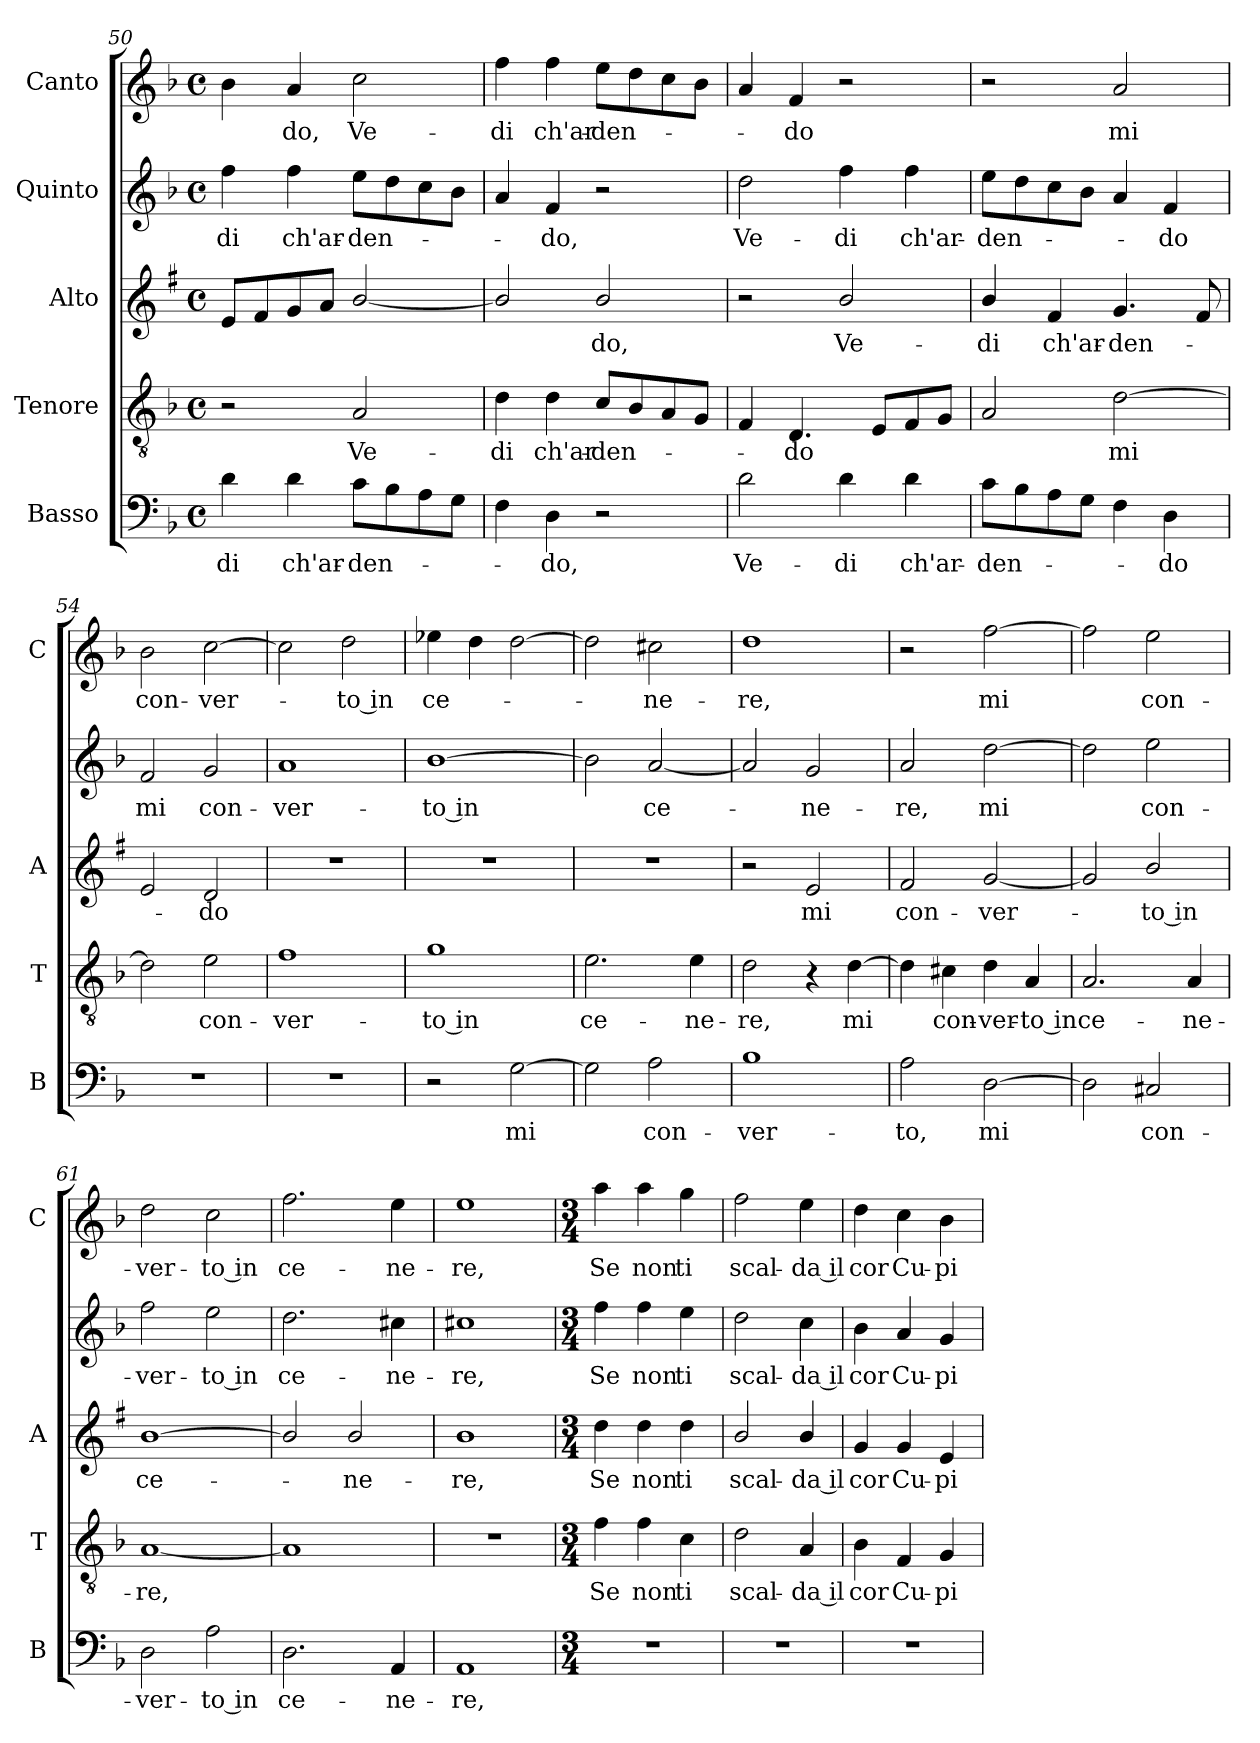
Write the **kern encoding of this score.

**kern	**text	**kern	**text	**kern	**text	**kern	**text	**kern	**text
*part5	*part5	*part4	*part4	*part3	*part3	*part2	*part2	*part1	*part1
*staff5	*staff5	*staff4	*staff4	*staff3	*staff3	*staff2	*staff2	*staff1	*staff1
*I"Basso	*	*I"Tenore	*	*I"Alto	*	*I"Quinto	*	*I"Canto	*
*I'B	*	*I'T	*	*I'A	*	*	*	*I'C	*
*clefF4	*	*clefGv2	*	*clefG2	*	*clefG2	*	*clefG2	*
*	*	*	*	*ITrd1c2	*	*	*	*	*
*k[b-]	*	*k[b-]	*	*k[b-]	*	*k[b-]	*	*k[b-]	*
*F:	*	*F:	*	*F:	*	*F:	*	*F:	*
*M4/4	*	*M4/4	*	*M4/4	*	*M4/4	*	*M4/4	*
*met(c)	*	*met(c)	*	*met(c)	*	*met(c)	*	*met(c)	*
=50	=50	=50	=50	=50	=50	=50	=50	=50	=50
!	!LO:LY:b	!	!	!	!	!	!LO:LY:b	!	!
4d\	-di	2r	.	8d/L	.	4ff\	-di	4b-\	.
.	.	.	.	8e/	.	.	.	.	.
!	!LO:LY:b	!	!	!	!	!	!LO:LY:b	!	!LO:LY:b
4d\	ch'ar-	.	.	8f/	.	4ff\	ch'ar-	4a/	-do,
.	.	.	.	8g/J	.	.	.	.	.
!	!LO:LY:b	!	!LO:LY:b	!	!	!	!LO:LY:b	!	!LO:LY:b
8c\L	-den-	2A/	Ve-	[2a/	.	8ee\L	-den-	2cc\	Ve-
8B-\	.	.	.	.	.	8dd\	.	.	.
8A\	.	.	.	.	.	8cc\	.	.	.
8G\J	.	.	.	.	.	8b-\J	.	.	.
!!LO:LB:g=z
=51	=51	=51	=51	=51	=51	=51	=51	=51	=51
!	!	!	!LO:LY:b	!	!	!	!	!	!LO:LY:b
4F\	.	4d\	-di	2a/]	.	4a/	.	4ff\	-di
!	!LO:LY:b	!	!LO:LY:b	!	!	!	!LO:LY:b	!	!LO:LY:b
4D\	-do,	4d\	ch'ar-	.	.	4f/	-do,	4ff\	ch'ar-
!	!	!	!LO:LY:b	!	!LO:LY:b	!	!	!	!LO:LY:b
2r	.	8c/L	-den-	2a/	-do,	2r	.	8ee\L	-den-
.	.	8B-/	.	.	.	.	.	8dd\	.
.	.	8A/	.	.	.	.	.	8cc\	.
.	.	8G/J	.	.	.	.	.	8b-\J	.
=52	=52	=52	=52	=52	=52	=52	=52	=52	=52
!	!LO:LY:b	!	!	!	!	!	!LO:LY:b	!	!
2d\	Ve-	4F/	.	2r	.	2dd\	Ve-	4a/	.
!	!	!	!LO:LY:b	!	!	!	!	!	!LO:LY:b
.	.	4.D/	-do	.	.	.	.	4f/	-do
!	!LO:LY:b	!	!	!	!LO:LY:b	!	!LO:LY:b	!	!
4d\	-di	.	.	2a/	Ve-	4ff\	-di	2r	.
.	.	8E/L	.	.	.	.	.	.	.
!	!LO:LY:b	!	!	!	!	!	!LO:LY:b	!	!
4d\	ch'ar-	8F/	.	.	.	4ff\	ch'ar-	.	.
.	.	8G/J	.	.	.	.	.	.	.
=53	=53	=53	=53	=53	=53	=53	=53	=53	=53
!	!LO:LY:b	!	!	!	!LO:LY:b	!	!LO:LY:b	!	!
8c\L	-den-	2A/	.	4a/	-di	8ee\L	-den-	2r	.
8B-\	.	.	.	.	.	8dd\	.	.	.
!	!	!	!	!	!LO:LY:b	!	!	!	!
8A\	.	.	.	4e/	ch'ar-	8cc\	.	.	.
8G\J	.	.	.	.	.	8b-\J	.	.	.
!	!	!	!LO:LY:b	!	!LO:LY:b	!	!	!	!LO:LY:b
4F\	.	[2d\	mi	4.f/	-den-	4a/	.	2a/	mi
!	!LO:LY:b	!	!	!	!	!	!LO:LY:b	!	!
4D\	-do	.	.	.	.	4f/	-do	.	.
.	.	.	.	8e/	.	.	.	.	.
=54	=54	=54	=54	=54	=54	=54	=54	=54	=54
!	!	!	!	!	!	!	!LO:LY:b	!	!LO:LY:b
1r	.	2d\]	.	2d/	.	2f/	mi	2b-\	con-
!	!	!	!LO:LY:b	!	!LO:LY:b	!	!LO:LY:b	!	!LO:LY:b
.	.	2e\	con-	2c/	-do	2g/	con-	[2cc\	-ver-
=55	=55	=55	=55	=55	=55	=55	=55	=55	=55
!	!	!	!LO:LY:b	!	!	!	!LO:LY:b	!	!
1r	.	1f	-ver-	1r	.	1a	-ver-	2cc\]	.
!	!	!	!	!	!	!	!	!	!LO:LY:b
.	.	.	.	.	.	.	.	2dd\	-to in
=56	=56	=56	=56	=56	=56	=56	=56	=56	=56
!	!	!	!LO:LY:b	!	!	!	!LO:LY:b	!	!LO:LY:b
2r	.	1g	-to in	1r	.	[1b-	-to in	4ee-X\	ce-
.	.	.	.	.	.	.	.	4dd\	.
!	!LO:LY:b	!	!	!	!	!	!	!	!
[2G\	mi	.	.	.	.	.	.	[2dd\	.
=57	=57	=57	=57	=57	=57	=57	=57	=57	=57
!	!	!	!LO:LY:b	!	!	!	!	!	!
2G\]	.	2.e\	ce-	1r	.	2b-\]	.	2dd\]	.
!	!LO:LY:b	!	!	!	!	!	!LO:LY:b	!	!LO:LY:b
2A\	con-	.	.	.	.	[2a/	ce-	2cc#X\	-ne-
!	!	!	!LO:LY:b	!	!	!	!	!	!
.	.	4e\	-ne-	.	.	.	.	.	.
=58	=58	=58	=58	=58	=58	=58	=58	=58	=58
!	!LO:LY:b	!	!LO:LY:b	!	!	!	!	!	!LO:LY:b
1B-	-ver-	2d\	-re,	2r	.	2a/]	.	1dd	-re,
!	!	!	!	!	!LO:LY:b	!	!LO:LY:b	!	!
.	.	4r	.	2d/	mi	2g/	-ne-	.	.
!	!	!	!LO:LY:b	!	!	!	!	!	!
.	.	[4d\	mi	.	.	.	.	.	.
!!LO:LB:g=z
=59	=59	=59	=59	=59	=59	=59	=59	=59	=59
!	!LO:LY:b	!	!	!	!LO:LY:b	!	!LO:LY:b	!	!
2A\	-to,	4d\]	.	2e/	con-	2a/	-re,	2r	.
!	!	!	!LO:LY:b	!	!	!	!	!	!
.	.	4c#X\	con-	.	.	.	.	.	.
!	!LO:LY:b	!	!LO:LY:b	!	!LO:LY:b	!	!LO:LY:b	!	!LO:LY:b
[2D\	mi	4d\	-ver-	[2f/	-ver-	[2dd\	mi	[2ff\	mi
!	!	!	!LO:LY:b	!	!	!	!	!	!
.	.	4A/	-to in	.	.	.	.	.	.
=60	=60	=60	=60	=60	=60	=60	=60	=60	=60
!	!	!	!LO:LY:b	!	!	!	!	!	!
2D\]	.	2.A/	ce-	2f/]	.	2dd\]	.	2ff\]	.
!	!LO:LY:b	!	!	!	!LO:LY:b	!	!LO:LY:b	!	!LO:LY:b
2C#X/	con-	.	.	2a/	-to in	2ee\	con-	2ee\	con-
!	!	!	!LO:LY:b	!	!	!	!	!	!
.	.	4A/	-ne-	.	.	.	.	.	.
=61	=61	=61	=61	=61	=61	=61	=61	=61	=61
!	!LO:LY:b	!	!LO:LY:b	!	!LO:LY:b	!	!LO:LY:b	!	!LO:LY:b
2D\	-ver-	[1A	-re,	[1a	ce-	2ff\	-ver-	2dd\	-ver-
!	!LO:LY:b	!	!	!	!	!	!LO:LY:b	!	!LO:LY:b
2A\	-to in	.	.	.	.	2ee\	-to in	2cc\	-to in
=62	=62	=62	=62	=62	=62	=62	=62	=62	=62
!	!LO:LY:b	!	!	!	!	!	!LO:LY:b	!	!LO:LY:b
2.D\	ce-	1A]	.	2a/]	.	2.dd\	ce-	2.ff\	ce-
!	!	!	!	!	!LO:LY:b	!	!	!	!
.	.	.	.	2a/	-ne-	.	.	.	.
!	!LO:LY:b	!	!	!	!	!	!LO:LY:b	!	!LO:LY:b
4AA/	-ne-	.	.	.	.	4cc#X\	-ne-	4ee\	-ne-
=63	=63	=63	=63	=63	=63	=63	=63	=63	=63
!	!LO:LY:b	!	!	!	!LO:LY:b	!	!LO:LY:b	!	!LO:LY:b
1AA	-re,	1r	.	1a	-re,	1cc#X	-re,	1ee	-re,
=64	=64	=64	=64	=64	=64	=64	=64	=64	=64
*M3/4	*	*M3/4	*	*M3/4	*	*M3/4	*	*M3/4	*
!	!	!	!LO:LY:b	!	!LO:LY:b	!	!LO:LY:b	!	!LO:LY:b
2.r	.	4f\	Se	4cc\	Se	4ff\	Se	4aa\	Se
!	!	!	!LO:LY:b	!	!LO:LY:b	!	!LO:LY:b	!	!LO:LY:b
.	.	4f\	non	4cc\	non	4ff\	non	4aa\	non
!	!	!	!LO:LY:b	!	!LO:LY:b	!	!LO:LY:b	!	!LO:LY:b
.	.	4c\	ti	4cc\	ti	4ee\	ti	4gg\	ti
=65	=65	=65	=65	=65	=65	=65	=65	=65	=65
!	!	!	!LO:LY:b	!	!LO:LY:b	!	!LO:LY:b	!	!LO:LY:b
2.r	.	2d\	scal-	2a/	scal-	2dd\	scal-	2ff\	scal-
!	!	!	!LO:LY:b	!	!LO:LY:b	!	!LO:LY:b	!	!LO:LY:b
.	.	4A/	-da il	4a/	-da il	4cc\	-da il	4ee\	-da il
=66	=66	=66	=66	=66	=66	=66	=66	=66	=66
!	!	!	!LO:LY:b	!	!LO:LY:b	!	!LO:LY:b	!	!LO:LY:b
2.r	.	4B-\	cor	4f/	cor	4b-\	cor	4dd\	cor
!	!	!	!LO:LY:b	!	!LO:LY:b	!	!LO:LY:b	!	!LO:LY:b
.	.	4F/	Cu-	4f/	Cu-	4a/	Cu-	4cc\	Cu-
!	!	!	!LO:LY:b	!	!LO:LY:b	!	!LO:LY:b	!	!LO:LY:b
.	.	4G/	-pi-	4d/	-pi-	4g/	-pi-	4b-\	-pi-
=	=	=	=	=	=	=	=	=	=
*-	*-	*-	*-	*-	*-	*-	*-	*-	*-
